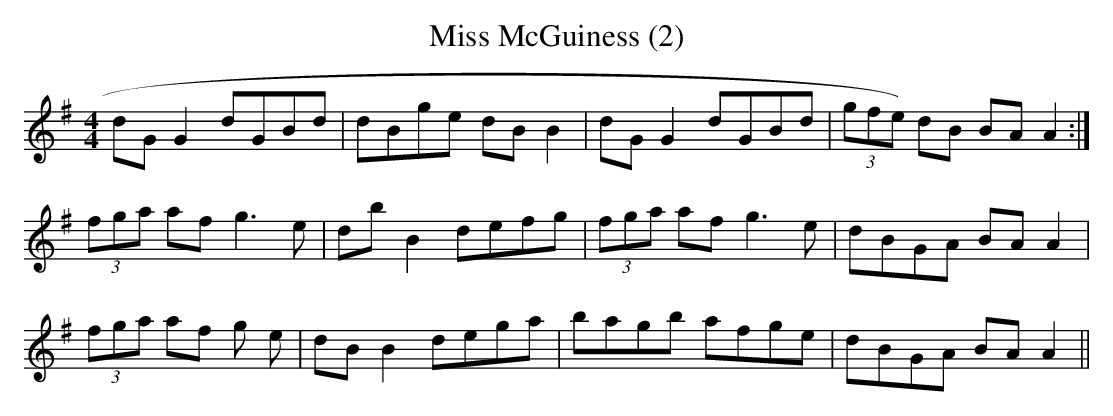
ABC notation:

X:1
T:Miss McGuiness (2)
M:4/4
L:1/8
K:G
dGG2 dGBd|dBge dBB2|dGG2 dGBd|(3gfe) dB BAA2:|!
(3fga af g3e|dbB2 defg|(3fga af g3e|dBGA BAA2|!
(3fga af g 3e|dBB2 dega|bagb afge|dBGA BAA2||!
